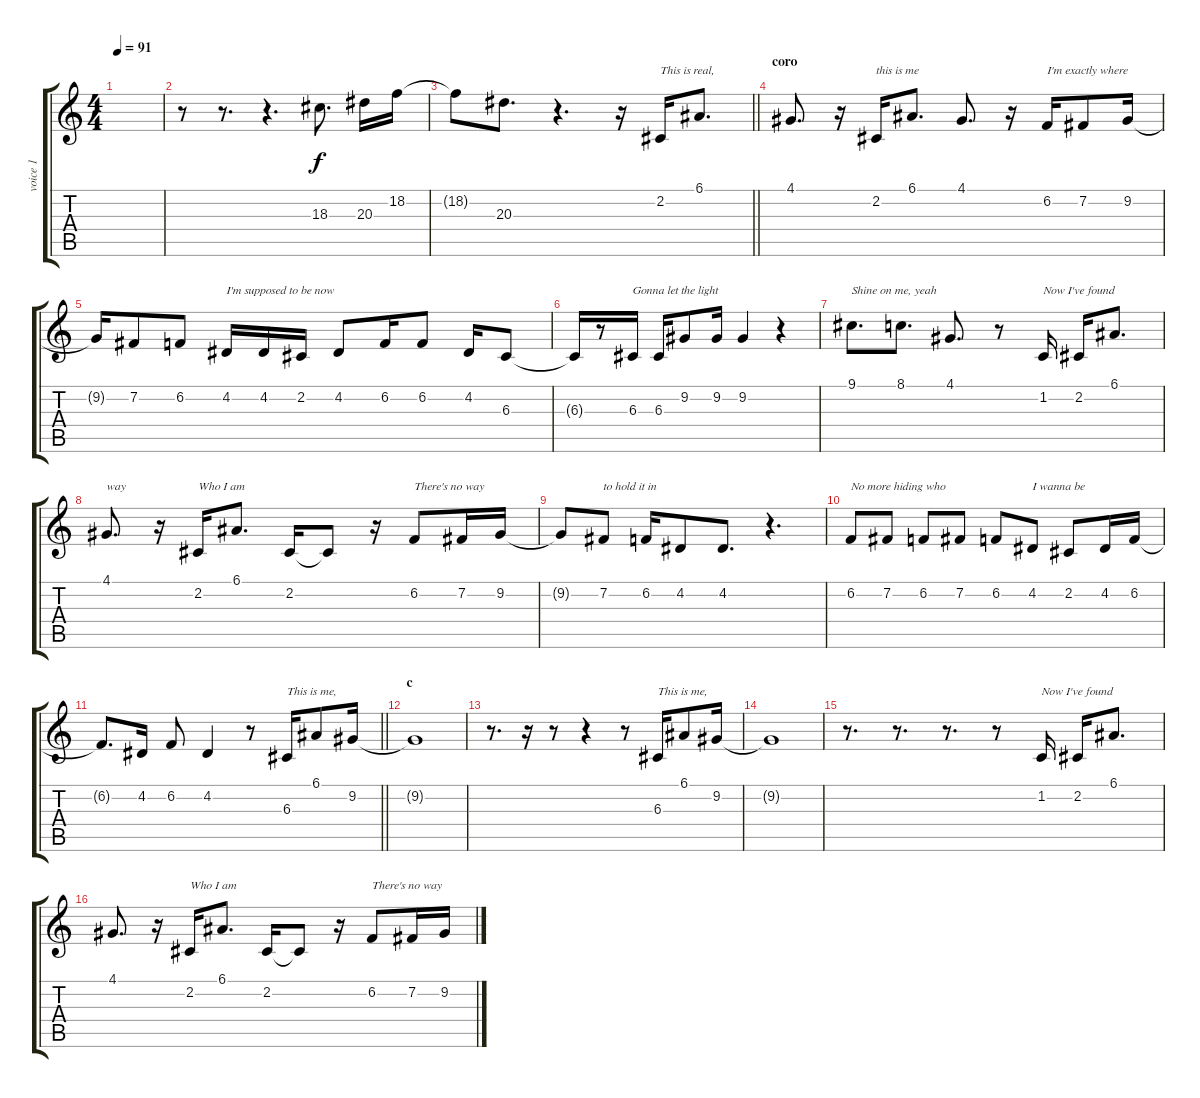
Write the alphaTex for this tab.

\track ("voice 1" "voice 1") {instrument flute}
\staff {score tabs}
\tuning (E4 B3 G3 D3 A2 E2) {hide}
\ts (4 4)
\tempo 91
\clef g2
\ks c
|
r.8 r.8{d} r.4{d} 18.3.8{d} 20.3.16 18.2.16 |
\barLineRight lightlight
18.2{t}.8 20.3.8{d} r.4{d} r.16 2.2.16{txt "This is real, "} 6.1.8{d} |
\section ("" "coro")
4.1.8{d} r.16 2.2.16{txt "this is me "} 6.1.8{d} 4.1.8{d} r.16 6.2.16{txt "I'm exactly where "} 7.2.8 9.2.16 |
9.2{t}.16 7.2.8 6.2.8 4.2.16{txt "I'm supposed to be now "} 4.2.16 2.2.16 4.2.8 6.2.16 6.2.8 4.2.16 6.3.8 |
6.3{t}.16 r.8 6.3.16{txt "Gonna let the light "} 6.3.16 9.2.8 9.2.16 9.2.4 r.4 |
9.1.8{d txt "Shine on me, yeah"} 8.1.8{d} 4.1.8{d} r.8 1.2.16{txt "Now I've found "} 2.2.16 6.1.8{d} |
4.1.8{d txt "way "} r.16 2.2.16{txt "Who I am "} 6.1.8{d} 2.2.16 2.2{t}.8 r.16 6.2.8{txt "There's no way "} 7.2.16 9.2.16 |
9.2{t}.8 7.2.8{txt "to hold it in "} 6.2.16 4.2.8 4.2.8{d} r.4{d} |
6.2.8{txt "No more hiding who "} 7.2.8 6.2.8 7.2.8 6.2.8 4.2.8{txt "I wanna be "} 2.2.8 4.2.16 6.2.16 |
\barLineRight lightlight
6.2{t}.8{d} 4.2.16 6.2.8 4.2.4 r.8 6.3.16{txt "This is me,"} 6.1.8 9.2.16 |
\section ("" "c")
9.2{t}.1 |
r.8{d} r.16 r.8 r.4 r.8 6.3.16{txt "This is me,"} 6.1.8 9.2.16 |
9.2{t}.1 |
r.8{d} r.8{d} r.8{d} r.8 1.2.16{txt "Now I've found "} 2.2.16 6.1.8{d} |
4.1.8{d} r.16 2.2.16{txt "Who I am "} 6.1.8{d} 2.2.16 2.2{t}.8 r.16 6.2.8{txt "There's no way "} 7.2.16 9.2.16
